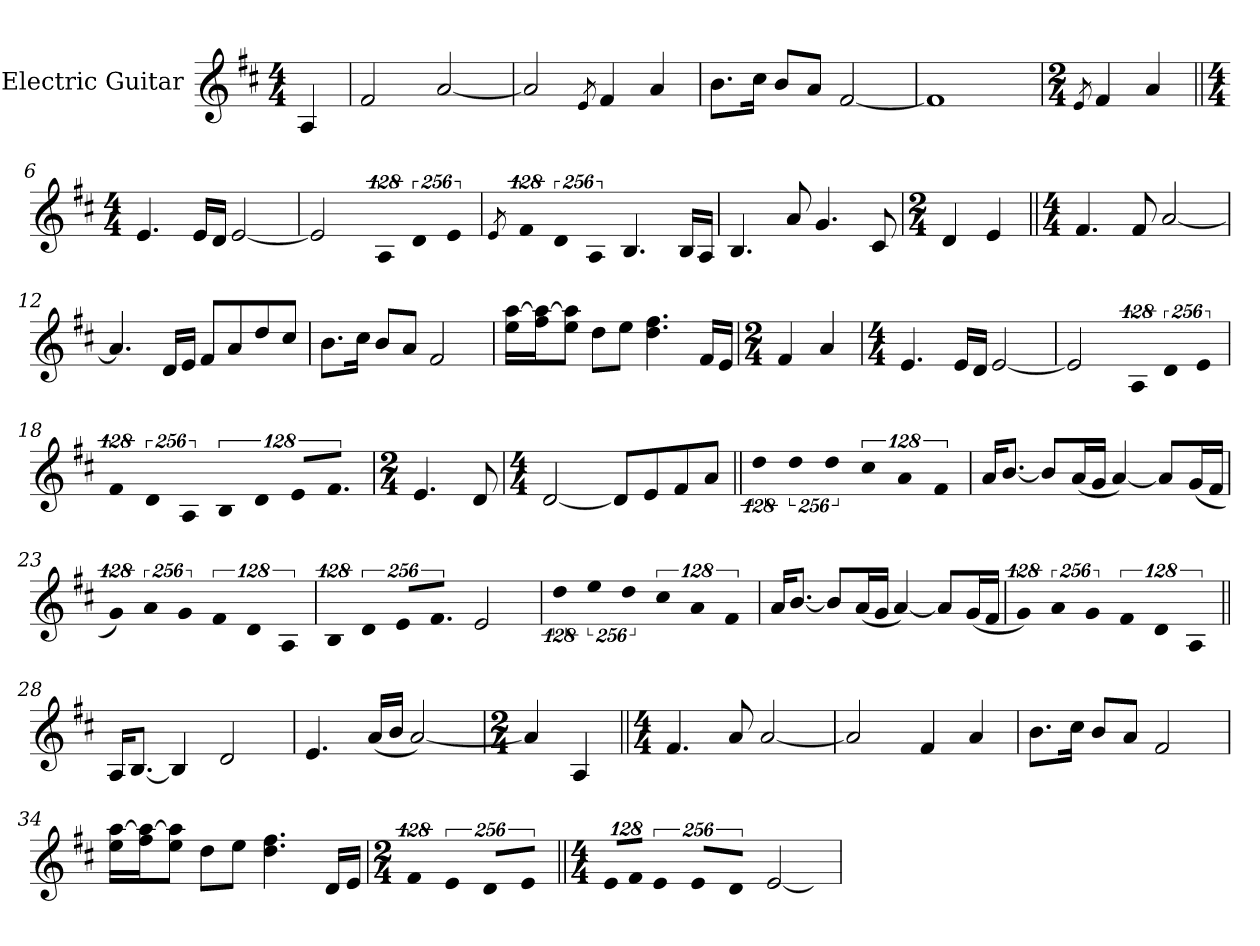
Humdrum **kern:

**kern
*part1
*staff1
*I"Electric Guitar
*I'E. Gtr.
!!LO:PB:g=z
*clefG2
*ITrd7c12
*k[f#c#]
*D:
*M4/4
*MM120
=
4AAi/
=1
2F#i/
[<2Ai/
=2
2Ai/]
8qEi/
4F#i/
4Ai/
=3
8.Bi\L
16c#i\Jk
8Bi/L
8Ai/J
[<2F#i/
=4
1F#i]
=5
*M2/4
8qEi/
4F#i/
4Ai/
!!LO:LB:g=z
=6||
*M4/4
4.Ei/
16Ei/LL
16Di/JJ
[<2Ei/
=7
2Ei/]
!LO:N:vis=4
512%85AAi/
!LO:N:vis=4
1024%171Di/
!LO:N:vis=4
1024%171Ei/
=8
8qEi/
!LO:N:vis=4
512%85F#i/
!LO:N:vis=4
1024%171Di/
!LO:N:vis=4
1024%171AAi/
4.BBi/
16BBi/LL
16AAi/JJ
=9
4.BBi/
8Ai/
4.Gi/
8C#i/
=10
*M2/4
4Di/
4Ei/
!!LO:LB:g=z
=11||
*M4/4
4.F#i/
8F#i/
[<2Ai/
=12
4.Ai/]
16Di/LL
16Ei/JJ
8F#i/L
8Ai/
8di/
8c#i/J
=13
8.Bi\L
16c#i\Jk
8Bi/L
8Ai/J
2F#i/
=14
16ei\ [>16aiLL
16f#i\ 16ai_>J
8ei\ 8ai]J
8di\L
8ei\J
4.di\ 4.f#i
16F#i/LL
16Ei/JJ
=15
*M2/4
4F#i/
4Ai/
!!LO:LB:g=z
=16
*M4/4
4.Ei/
16Ei/LL
16Di/JJ
[<2Ei/
=17
2Ei/]
!LO:N:vis=4
512%85AAi/
!LO:N:vis=4
1024%171Di/
!LO:N:vis=4
1024%171Ei/
=18
!LO:N:vis=4
512%85F#i/
!LO:N:vis=4
1024%171Di/
!LO:N:vis=4
1024%171AAi/
!LO:N:vis=4
512%85BBi/
!LO:N:vis=4
1024%171Di/
!LO:N:vis=16
1024%43Ei/KL
12.F#i/J
=19
*M2/4
4.Ei/
8Di/
=20
*M4/4
[<2Di/
8Di/L]
8Ei/
8F#i/
8Ai/J
!!LO:LB:g=z
=21||
!LO:N:vis=4
512%85di\
!LO:N:vis=4
1024%171di\
!LO:N:vis=4
1024%171di\
!LO:N:vis=4
512%85c#i\
!LO:N:vis=4
1024%171Ai/
!LO:N:vis=4
1024%171F#i/
=22
16Ai/KL
[<8.Bi/J
8Bi/L]
(16Ai/L
16Gi/JJ
[<4Ai/)
8Ai/L]
(16Gi/L
16F#i/JJ
=23
!LO:N:vis=4
512%85Gi/)
!LO:N:vis=4
1024%171Ai/
!LO:N:vis=4
1024%171Gi/
!LO:N:vis=4
512%85F#i/
!LO:N:vis=4
1024%171Di/
!LO:N:vis=4
1024%171AAi/
=24
!LO:N:vis=4
512%85BBi/
!LO:N:vis=4
1024%171Di/
!LO:N:vis=16
1024%43Ei/KL
12.F#i/J
2Ei/
!!LO:LB:g=z
=25
!LO:N:vis=4
512%85di\
!LO:N:vis=4
1024%171ei\
!LO:N:vis=4
1024%171di\
!LO:N:vis=4
512%85c#i\
!LO:N:vis=4
1024%171Ai/
!LO:N:vis=4
1024%171F#i/
=26
16Ai/KL
[<8.Bi/J
8Bi/L]
(16Ai/L
16Gi/JJ
[<4Ai/)
8Ai/L]
(16Gi/L
16F#i/JJ
=27
!LO:N:vis=4
512%85Gi/)
!LO:N:vis=4
1024%171Ai/
!LO:N:vis=4
1024%171Gi/
!LO:N:vis=4
512%85F#i/
!LO:N:vis=4
1024%171Di/
!LO:N:vis=4
1024%171AAi/
=28||
16AAi/KL
[<8.BBi/J
4BBi/]
2Di/
!!LO:LB:g=z
=29
4.Ei/
(16Ai/LL
16Bi/JJ
[<2Ai/)
=30
*M2/4
4Ai/]
4AAi/
=31||
*M4/4
4.F#i/
8Ai/
[<2Ai/
=32
2Ai/]
4F#i/
4Ai/
=33
8.Bi\L
16c#i\Jk
8Bi/L
8Ai/J
2F#i/
!!LO:LB:g=z
=34
16ei\ [>16aiLL
16f#i\ 16ai_>J
8ei\ 8ai]J
8di\L
8ei\J
4.di\ 4.f#i
16Di/LL
16Ei/JJ
=35
*M2/4
!LO:N:vis=4
512%85F#i/
!LO:N:vis=4
1024%171Ei/
!LO:N:vis=8
1024%85Di/L
!LO:N:vis=8
512%43Ei/J
=36||
*M4/4
!LO:N:vis=8
1024%85Ei/L
!LO:N:vis=8
1024%85F#i/J
!LO:N:vis=4
1024%171Ei/
!LO:N:vis=8
1024%85Ei/L
!LO:N:vis=8
512%43Di/J
[<2Ei/
=
*-
